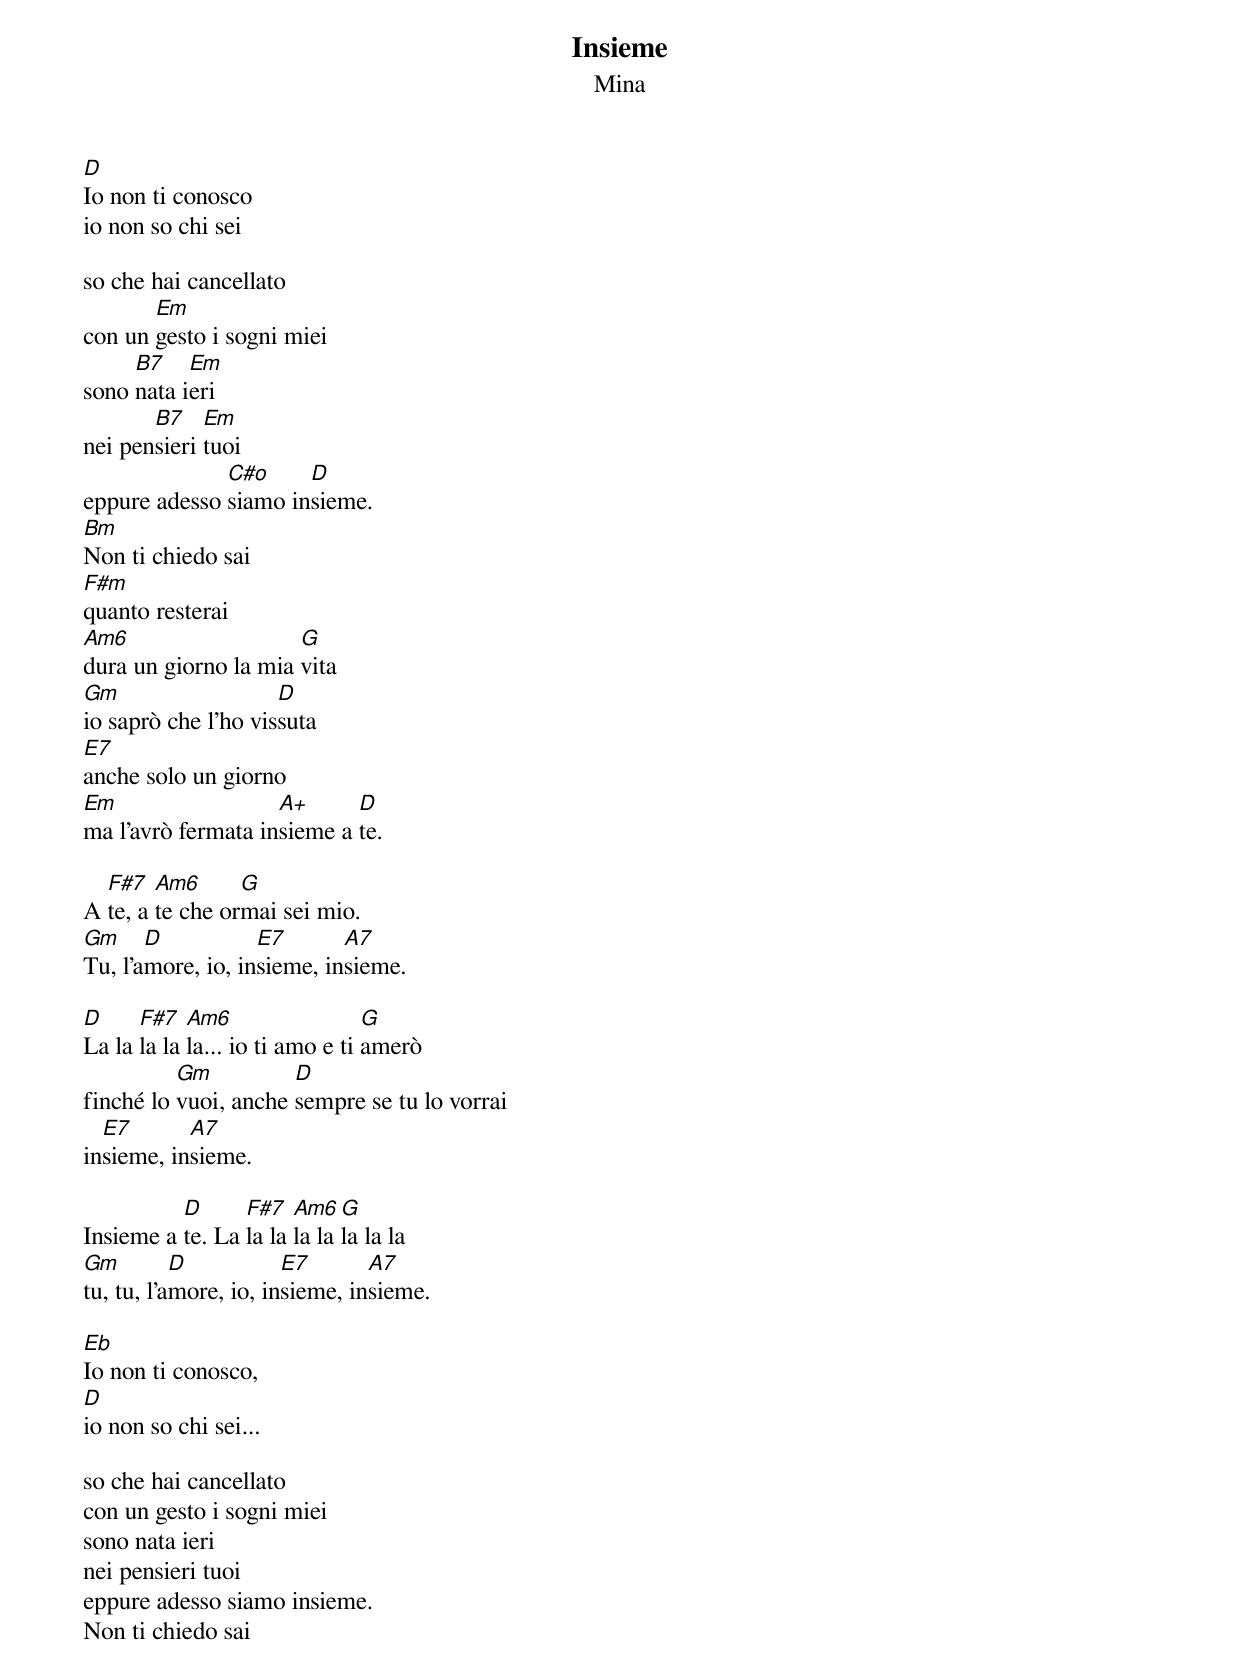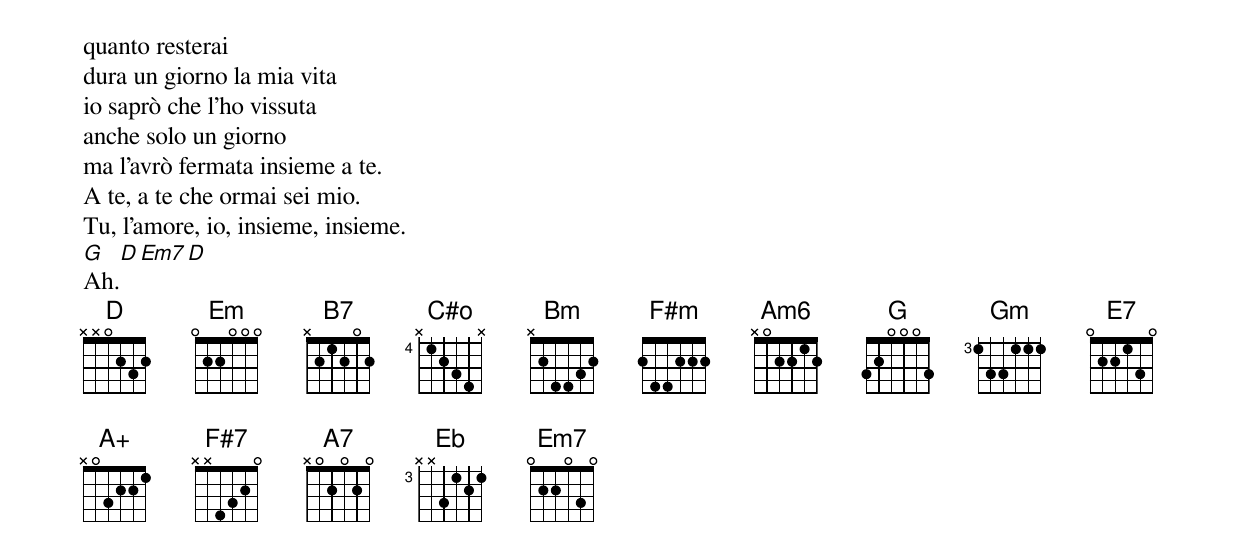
{title: Insieme}
{subtitle: Mina}
[D]Io non ti conosco
io non so chi sei

so che hai cancellato
con un [Em]gesto i sogni miei
sono [B7]nata i[Em]eri
nei pen[B7]sieri [Em]tuoi
eppure adesso [C#o]siamo in[D]sieme.
[Bm]Non ti chiedo sai
[F#m]quanto resterai
[Am6]dura un giorno la mia [G]vita
[Gm]io saprò che l'ho vis[D]suta
[E7]anche solo un giorno
[Em]ma l'avrò fermata in[A+]sieme a [D]te.

A [F#7]te, a [Am6]te che or[G]mai sei mio.
[Gm]Tu, l'a[D]more, io, in[E7]sieme, in[A7]sieme.

[D]La la [F#7]la la [Am6]la... io ti amo e ti [G]amerò
finché lo [Gm]vuoi, anche [D]sempre se tu lo vorrai
in[E7]sieme, in[A7]sieme.

Insieme a [D]te. La [F#7]la la [Am6]la la [G]la la la
[Gm]tu, tu, l'a[D]more, io, in[E7]sieme, in[A7]sieme.

[Eb]Io non ti conosco,
[D]io non so chi sei...

so che hai cancellato
con un gesto i sogni miei
sono nata ieri
nei pensieri tuoi
eppure adesso siamo insieme.
Non ti chiedo sai
quanto resterai
dura un giorno la mia vita
io saprò che l'ho vissuta
anche solo un giorno
ma l'avrò fermata insieme a te.
A te, a te che ormai sei mio.
Tu, l'amore, io, insieme, insieme.
[G]Ah.[D][Em7][D]
